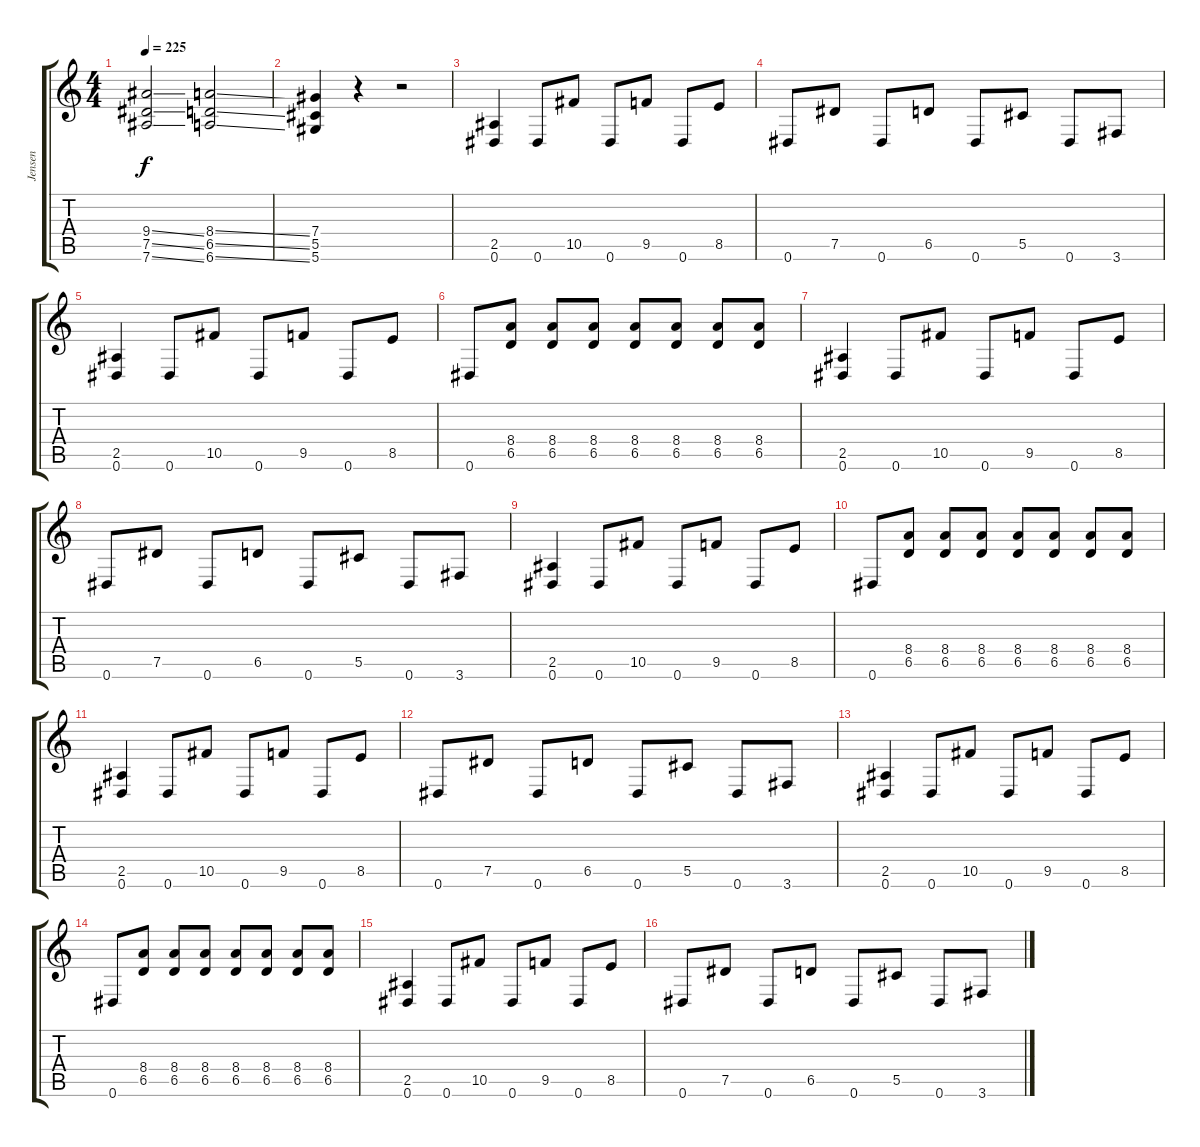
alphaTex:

\track ("Jensen" "Jensen") {instrument distortionguitar}
\staff {score tabs}
\tuning (Eb4 Bb3 Gb3 Db3 Ab2 Eb2) {hide}
\ts (4 4)
\tempo 225
\clef g2
\ks c
(9.4{ss} 7.5{ss} 7.6{ss}).2{dy f} (8.4{ss} 6.5{ss} 6.6{ss}).2 |
(7.4 5.5 5.6).4 r.4 r.2 |
(2.5 0.6).4 0.6.8 10.5.8 0.6.8 9.5.8 0.6.8 8.5.8 |
0.6.8 7.5.8 0.6.8 6.5.8 0.6.8 5.5.8 0.6.8 3.6.8 |
(2.5 0.6).4 0.6.8 10.5.8 0.6.8 9.5.8 0.6.8 8.5.8 |
0.6.8 (8.4 6.5).8 (8.4 6.5).8 (8.4 6.5).8 (8.4 6.5).8 (8.4 6.5).8 (8.4 6.5).8 (8.4 6.5).8 |
(2.5 0.6).4 0.6.8 10.5.8 0.6.8 9.5.8 0.6.8 8.5.8 |
0.6.8 7.5.8 0.6.8 6.5.8 0.6.8 5.5.8 0.6.8 3.6.8 |
(2.5 0.6).4 0.6.8 10.5.8 0.6.8 9.5.8 0.6.8 8.5.8 |
0.6.8 (8.4 6.5).8 (8.4 6.5).8 (8.4 6.5).8 (8.4 6.5).8 (8.4 6.5).8 (8.4 6.5).8 (8.4 6.5).8 |
(2.5 0.6).4 0.6.8 10.5.8 0.6.8 9.5.8 0.6.8 8.5.8 |
0.6.8 7.5.8 0.6.8 6.5.8 0.6.8 5.5.8 0.6.8 3.6.8 |
(2.5 0.6).4 0.6.8 10.5.8 0.6.8 9.5.8 0.6.8 8.5.8 |
0.6.8 (8.4 6.5).8 (8.4 6.5).8 (8.4 6.5).8 (8.4 6.5).8 (8.4 6.5).8 (8.4 6.5).8 (8.4 6.5).8 |
(2.5 0.6).4 0.6.8 10.5.8 0.6.8 9.5.8 0.6.8 8.5.8 |
0.6.8 7.5.8 0.6.8 6.5.8 0.6.8 5.5.8 0.6.8 3.6.8
